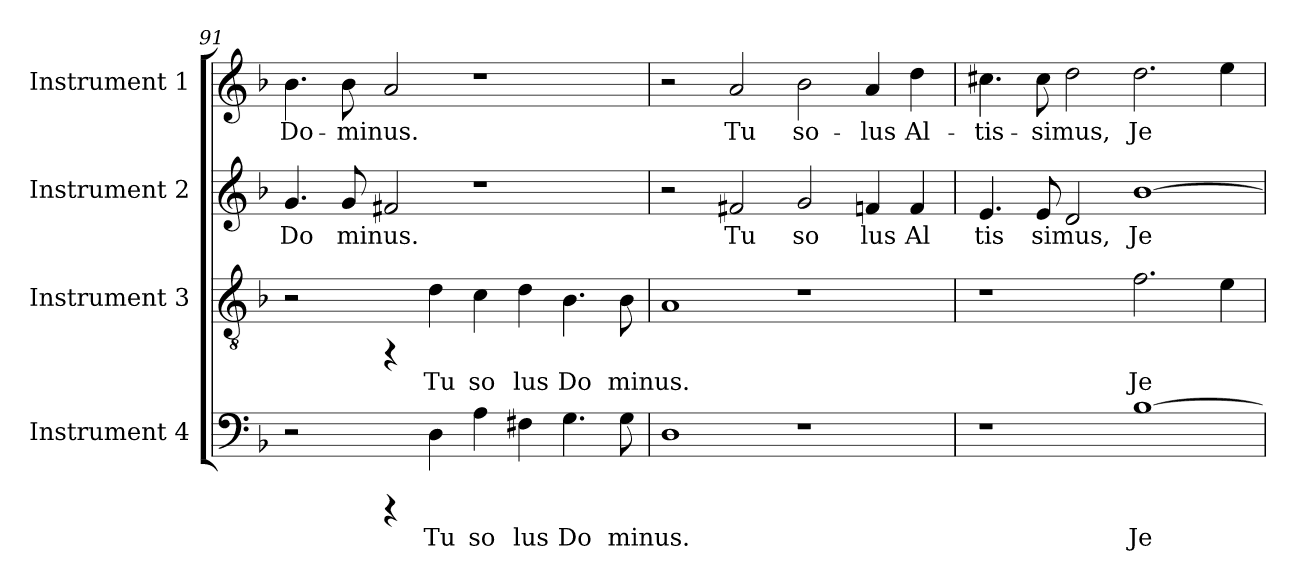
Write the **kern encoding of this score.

**kern	**text	**kern	**text	**kern	**text	**kern	**text
*part4	*part4	*part3	*part3	*part2	*part2	*part1	*part1
*staff4	*staff4	*staff3	*staff3	*staff2	*staff2	*staff1	*staff1
*I"Instrument 4	*	*I"Instrument 3	*	*I"Instrument 2	*	*I"Instrument 1	*
*clefF4	*	*clefGv2	*	*clefG2	*	*clefG2	*
*k[b-]	*	*k[b-]	*	*k[b-]	*	*k[b-]	*
*F:	*	*F:	*	*F:	*	*F:	*
=91	=91	=91	=91	=91	=91	=91	=91
!	!	!	!	!	!LO:LY:b:cj	!	!LO:LY:b:cj
2r	.	2r	.	4.g/	Do	4.b-\	Do-
!	!	!	!	!	!LO:LY:b:cj	!	!LO:LY:b:cj
.	.	.	.	8g/	minus.	8b-\	-minus.
!	!	!	!	!	!LO:LY:b:cj	!	!LO:LY:b:cj
4rCCC	.	4rFF	.	2f#X/	.	2a/	.
!	!LO:LY:b:cj	!	!LO:LY:b:cj	!	!	!	!
4D\	Tu	4d\	Tu	.	.	.	.
!	!LO:LY:b:cj	!	!LO:LY:b:cj	!	!	!	!
4A\	so	4c\	so	1r	.	1r	.
!	!LO:LY:b:cj	!	!LO:LY:b:cj	!	!	!	!
4F#X\	lus	4d\	lus	.	.	.	.
!	!LO:LY:b:cj	!	!LO:LY:b:cj	!	!	!	!
4.G\	Do	4.B-\	Do	.	.	.	.
!	!LO:LY:b:cj	!	!LO:LY:b:cj	!	!	!	!
8G\	minus.	8B-\	minus.	.	.	.	.
=92	=92	=92	=92	=92	=92	=92	=92
!	!LO:LY:b:cj	!	!LO:LY:b:cj	!	!	!	!
1D	.	1A	.	2r	.	2r	.
!	!	!	!	!	!LO:LY:b:cj	!	!LO:LY:b:cj
.	.	.	.	2f#X/	Tu	2a/	Tu
!	!	!	!	!	!LO:LY:b:cj	!	!LO:LY:b:cj
1r	.	1r	.	2g/	so	2b-\	so-
!	!	!	!	!	!LO:LY:b:cj	!	!LO:LY:b:cj
.	.	.	.	4fn/	lus	4a/	-lus
!	!	!	!	!	!LO:LY:b:cj	!	!LO:LY:b:cj
.	.	.	.	4f/	Al	4dd\	Al-
=93	=93	=93	=93	=93	=93	=93	=93
!	!	!	!	!	!LO:LY:b:cj	!	!LO:LY:b:cj
1r	.	1r	.	4.e/	tis	4.cc#X\	-tis-
!	!	!	!	!	!LO:LY:b:cj	!	!LO:LY:b:cj
.	.	.	.	8e/	simus,	8cc#\	-simus,
!	!	!	!	!	!LO:LY:b:cj	!	!LO:LY:b:cj
.	.	.	.	2d/	.	2dd\	.
!	!LO:LY:b:cj	!	!LO:LY:b:cj	!	!LO:LY:b:cj	!	!LO:LY:b:cj
[<1B-	Je	2.f\	Je	[<1b-	Je	2.dd\	Je-
!	!	!	!LO:LY:b:cj	!	!	!	!LO:LY:b:cj
.	.	4e\	.	.	.	4ee\	--
=	=	=	=	=	=	=	=
*-	*-	*-	*-	*-	*-	*-	*-
